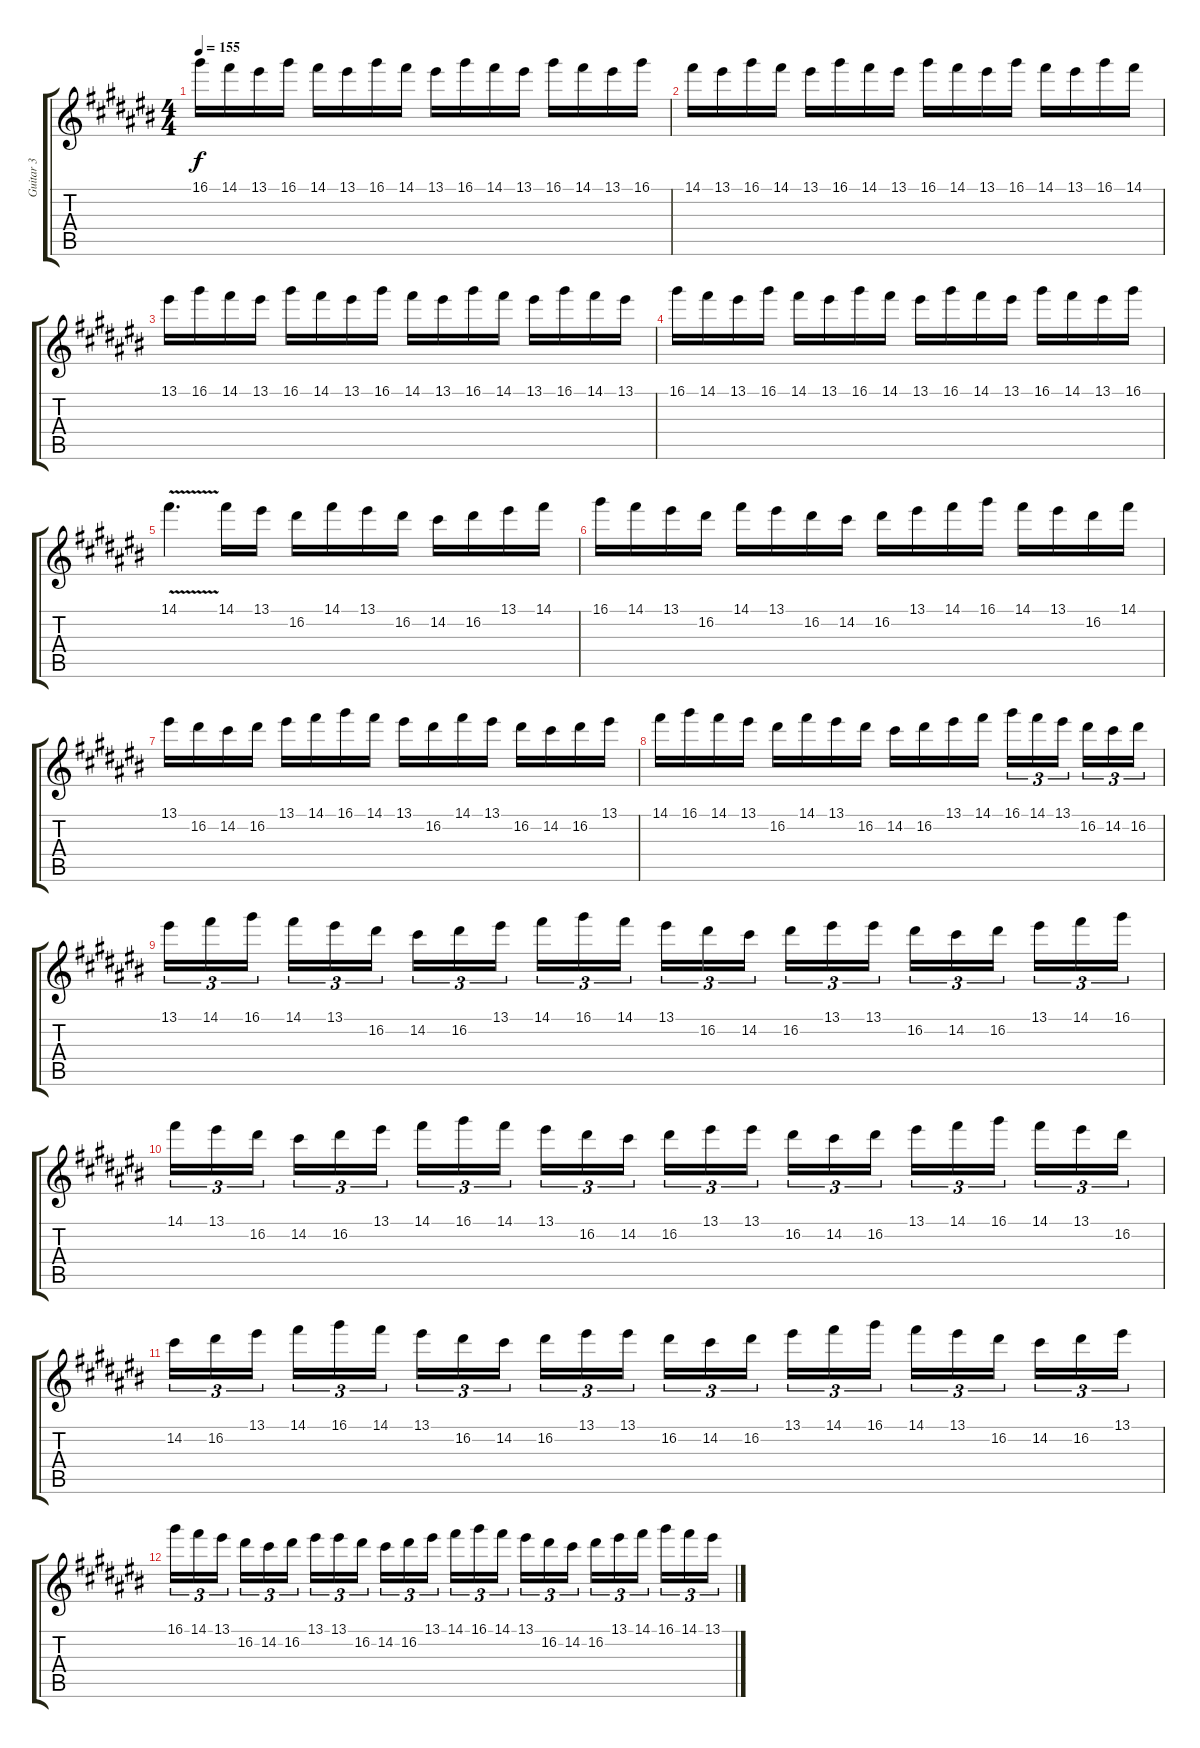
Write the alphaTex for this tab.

\track ("Guitar 3" "Guitar 3") {instrument overdrivenguitar}
\staff {score tabs}
\tuning (E4 B3 G3 D3 A2 E2) {hide}
\ts (4 4)
\tempo 155
\clef g2
\ks c#
16.1.16{dy f} 14.1.16 13.1.16 16.1.16 14.1.16 13.1.16 16.1.16 14.1.16 13.1.16 16.1.16 14.1.16 13.1.16 16.1.16 14.1.16 13.1.16 16.1.16 |
14.1.16 13.1.16 16.1.16 14.1.16 13.1.16 16.1.16 14.1.16 13.1.16 16.1.16 14.1.16 13.1.16 16.1.16 14.1.16 13.1.16 16.1.16 14.1.16 |
13.1.16 16.1.16 14.1.16 13.1.16 16.1.16 14.1.16 13.1.16 16.1.16 14.1.16 13.1.16 16.1.16 14.1.16 13.1.16 16.1.16 14.1.16 13.1.16 |
16.1.16 14.1.16 13.1.16 16.1.16 14.1.16 13.1.16 16.1.16 14.1.16 13.1.16 16.1.16 14.1.16 13.1.16 16.1.16 14.1.16 13.1.16 16.1.16 |
14.1{v}.4{d} 14.1.16 13.1.16 16.2.16 14.1.16 13.1.16 16.2.16 14.2.16 16.2.16 13.1.16 14.1.16 |
16.1.16 14.1.16 13.1.16 16.2.16 14.1.16 13.1.16 16.2.16 14.2.16 16.2.16 13.1.16 14.1.16 16.1.16 14.1.16 13.1.16 16.2.16 14.1.16 |
13.1.16 16.2.16 14.2.16 16.2.16 13.1.16 14.1.16 16.1.16 14.1.16 13.1.16 16.2.16 14.1.16 13.1.16 16.2.16 14.2.16 16.2.16 13.1.16 |
14.1.16 16.1.16 14.1.16 13.1.16 16.2.16 14.1.16 13.1.16 16.2.16 14.2.16 16.2.16 13.1.16 14.1.16 16.1.16{tu (3 2)} 14.1.16{tu (3 2)} 13.1.16{tu (3 2) beam splitsecondary} 16.2.16{tu (3 2)} 14.2.16{tu (3 2)} 16.2.16{tu (3 2)} |
13.1.16{tu (3 2)} 14.1.16{tu (3 2)} 16.1.16{tu (3 2) beam splitsecondary} 14.1.16{tu (3 2)} 13.1.16{tu (3 2)} 16.2.16{tu (3 2)} 14.2.16{tu (3 2)} 16.2.16{tu (3 2)} 13.1.16{tu (3 2) beam splitsecondary} 14.1.16{tu (3 2)} 16.1.16{tu (3 2)} 14.1.16{tu (3 2)} 13.1.16{tu (3 2)} 16.2.16{tu (3 2)} 14.2.16{tu (3 2) beam splitsecondary} 16.2.16{tu (3 2)} 13.1.16{tu (3 2)} 13.1.16{tu (3 2)} 16.2.16{tu (3 2)} 14.2.16{tu (3 2)} 16.2.16{tu (3 2) beam splitsecondary} 13.1.16{tu (3 2)} 14.1.16{tu (3 2)} 16.1.16{tu (3 2)} |
14.1.16{tu (3 2)} 13.1.16{tu (3 2)} 16.2.16{tu (3 2) beam splitsecondary} 14.2.16{tu (3 2)} 16.2.16{tu (3 2)} 13.1.16{tu (3 2)} 14.1.16{tu (3 2)} 16.1.16{tu (3 2)} 14.1.16{tu (3 2) beam splitsecondary} 13.1.16{tu (3 2)} 16.2.16{tu (3 2)} 14.2.16{tu (3 2)} 16.2.16{tu (3 2)} 13.1.16{tu (3 2)} 13.1.16{tu (3 2) beam splitsecondary} 16.2.16{tu (3 2)} 14.2.16{tu (3 2)} 16.2.16{tu (3 2)} 13.1.16{tu (3 2)} 14.1.16{tu (3 2)} 16.1.16{tu (3 2) beam splitsecondary} 14.1.16{tu (3 2)} 13.1.16{tu (3 2)} 16.2.16{tu (3 2)} |
14.2.16{tu (3 2)} 16.2.16{tu (3 2)} 13.1.16{tu (3 2) beam splitsecondary} 14.1.16{tu (3 2)} 16.1.16{tu (3 2)} 14.1.16{tu (3 2)} 13.1.16{tu (3 2)} 16.2.16{tu (3 2)} 14.2.16{tu (3 2) beam splitsecondary} 16.2.16{tu (3 2)} 13.1.16{tu (3 2)} 13.1.16{tu (3 2)} 16.2.16{tu (3 2)} 14.2.16{tu (3 2)} 16.2.16{tu (3 2) beam splitsecondary} 13.1.16{tu (3 2)} 14.1.16{tu (3 2)} 16.1.16{tu (3 2)} 14.1.16{tu (3 2)} 13.1.16{tu (3 2)} 16.2.16{tu (3 2) beam splitsecondary} 14.2.16{tu (3 2)} 16.2.16{tu (3 2)} 13.1.16{tu (3 2)} |
16.1.16{tu (3 2)} 14.1.16{tu (3 2)} 13.1.16{tu (3 2) beam splitsecondary} 16.2.16{tu (3 2)} 14.2.16{tu (3 2)} 16.2.16{tu (3 2)} 13.1.16{tu (3 2)} 13.1.16{tu (3 2)} 16.2.16{tu (3 2) beam splitsecondary} 14.2.16{tu (3 2)} 16.2.16{tu (3 2)} 13.1.16{tu (3 2)} 14.1.16{tu (3 2)} 16.1.16{tu (3 2)} 14.1.16{tu (3 2) beam splitsecondary} 13.1.16{tu (3 2)} 16.2.16{tu (3 2)} 14.2.16{tu (3 2)} 16.2.16{tu (3 2)} 13.1.16{tu (3 2)} 14.1.16{tu (3 2) beam splitsecondary} 16.1.16{tu (3 2)} 14.1.16{tu (3 2)} 13.1.16{tu (3 2)}
